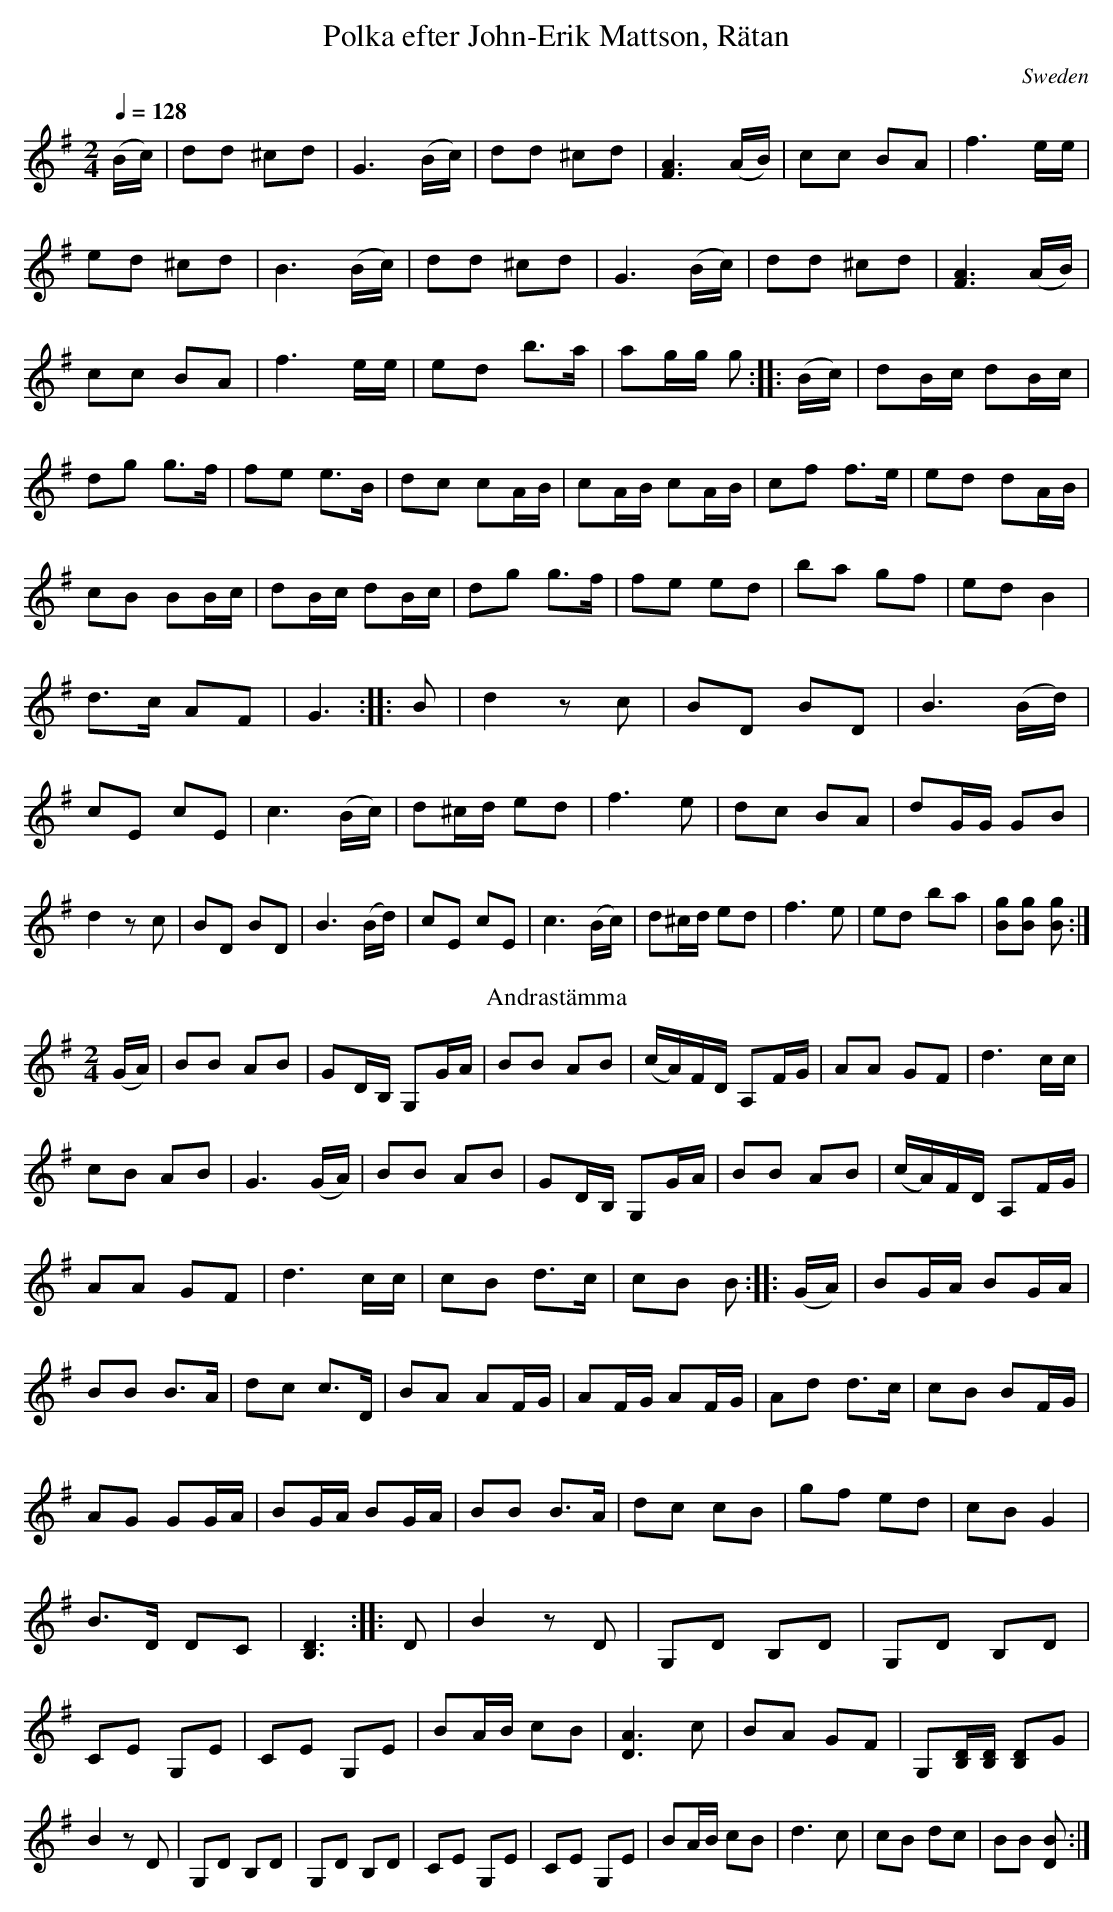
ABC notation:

X:1
T:Polka efter John-Erik Mattson, Rätan
O:Sweden
M:2/4
L:1/8
Q:1/4=128
K:G
(B/c/)|dd ^cd|G3 (B/c/)|dd ^cd|[F3A3] (A/B/)|\
cc BA|f3 e/e/|ed ^cd|B3(B/c/)| dd ^cd|G3(B/c/)|\
dd ^cd|[F3A3] (A/B/)|cc BA|f3 e/e/|ed b>a|ag/g/ g ::\
(B/c/)|dB/c/ dB/c/|dg g>f|fe e>B|dc cA/B/|cA/B/ cA/B/|\
cf f>e|ed dA/B/|cB BB/c/|dB/c/ dB/c/|dg g>f|fe ed|ba gf|\
ed B2|d>c AF|G3::B|d2 z c|BD BD|B3 (B/d/)|cE cE|\
c3 (B/c/)|d^c/d/ ed|f3 e|dc BA|dG/G/ GB|d2 z c|BD BD|\
B3 (B/d/)|cE cE|c3 (B/c/)|d^c/d/ ed|f3 e|ed ba|[Bg][Bg] [Bg]:|\
T:Andrastämma
(G/A/)|BB AB|GD/B,/ G,G/A/|BB AB|(c/A/)F/D/ A,F/G/|\
AA GF|d3 c/c/|cB AB|G3 (G/A/)|\
BB AB|GD/B,/ G,G/A/|BB AB|(c/A/)F/D/ A,F/G/|\
AA GF|d3 c/c/|cB d>c|cB B::\
(G/A/)|BG/A/ BG/A/|BB B>A|dc c>D|BA AF/G/|\
AF/G/ AF/G/|Ad d>c|cB BF/G/|AG GG/A/|\
BG/A/ BG/A/|BB B>A|dc cB|gf ed|cB G2|B>D DC|[B,3D3]::\
D|B2 zD|G,D B,D|G,D B,D|CE G,E|CE G,E|\
BA/B/ cB|[D3A3] c|BA GF|G,[B,/D/][B,/D/] [B,D]G|\
B2 zD|G,D B,D|G,D B,D|CE G,E|CE G,E|\
BA/B/ cB|d3 c|cB dc|BB [DB]:|
